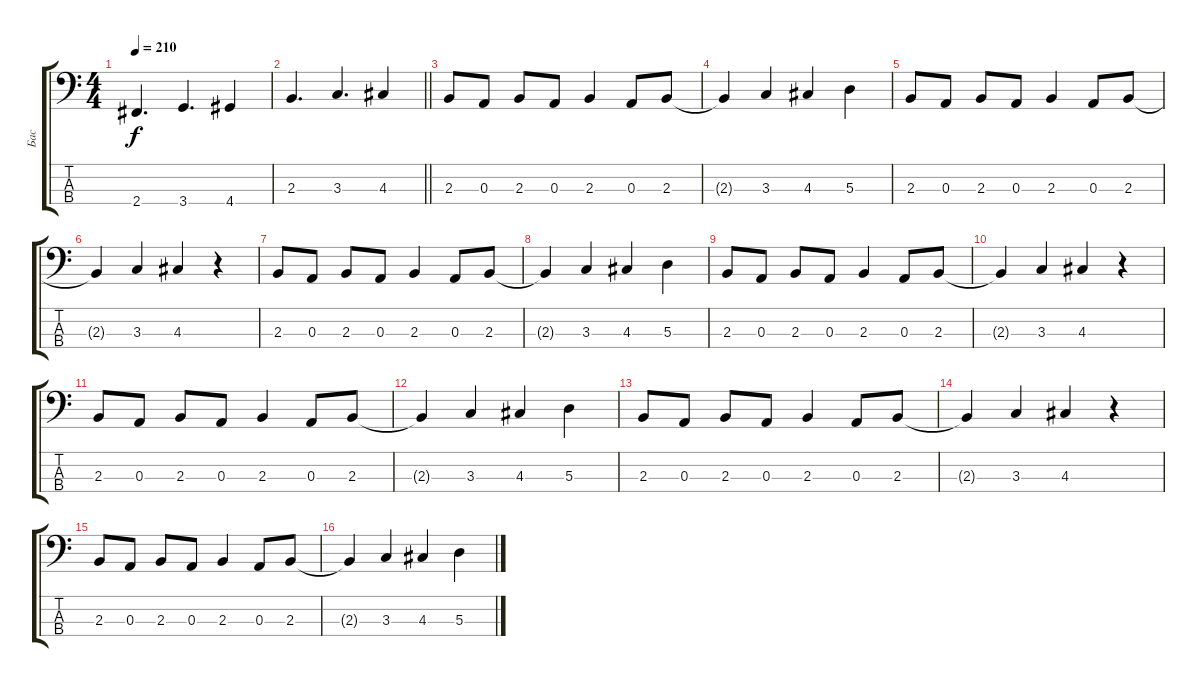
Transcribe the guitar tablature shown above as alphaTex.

\track ("Бас" "Бас") {instrument electricbassfinger}
\staff {score tabs}
\tuning (G2 D2 A1 E1) {hide}
\ts (4 4)
\tempo 210
\clef f4
\ks c
2.4.4{d dy f} 3.4.4{d} 4.4.4 |
\barLineRight lightlight
2.3.4{d} 3.3.4{d} 4.3.4 |
\section ("" "")
2.3.8 0.3.8 2.3.8 0.3.8 2.3.4 0.3.8 2.3.8 |
2.3{t}.4 3.3.4 4.3.4 5.3.4 |
2.3.8 0.3.8 2.3.8 0.3.8 2.3.4 0.3.8 2.3.8 |
2.3{t}.4 3.3.4 4.3.4 r.4 |
2.3.8 0.3.8 2.3.8 0.3.8 2.3.4 0.3.8 2.3.8 |
2.3{t}.4 3.3.4 4.3.4 5.3.4 |
2.3.8 0.3.8 2.3.8 0.3.8 2.3.4 0.3.8 2.3.8 |
2.3{t}.4 3.3.4 4.3.4 r.4 |
2.3.8 0.3.8 2.3.8 0.3.8 2.3.4 0.3.8 2.3.8 |
2.3{t}.4 3.3.4 4.3.4 5.3.4 |
2.3.8 0.3.8 2.3.8 0.3.8 2.3.4 0.3.8 2.3.8 |
2.3{t}.4 3.3.4 4.3.4 r.4 |
2.3.8 0.3.8 2.3.8 0.3.8 2.3.4 0.3.8 2.3.8 |
2.3{t}.4 3.3.4 4.3.4 5.3.4
